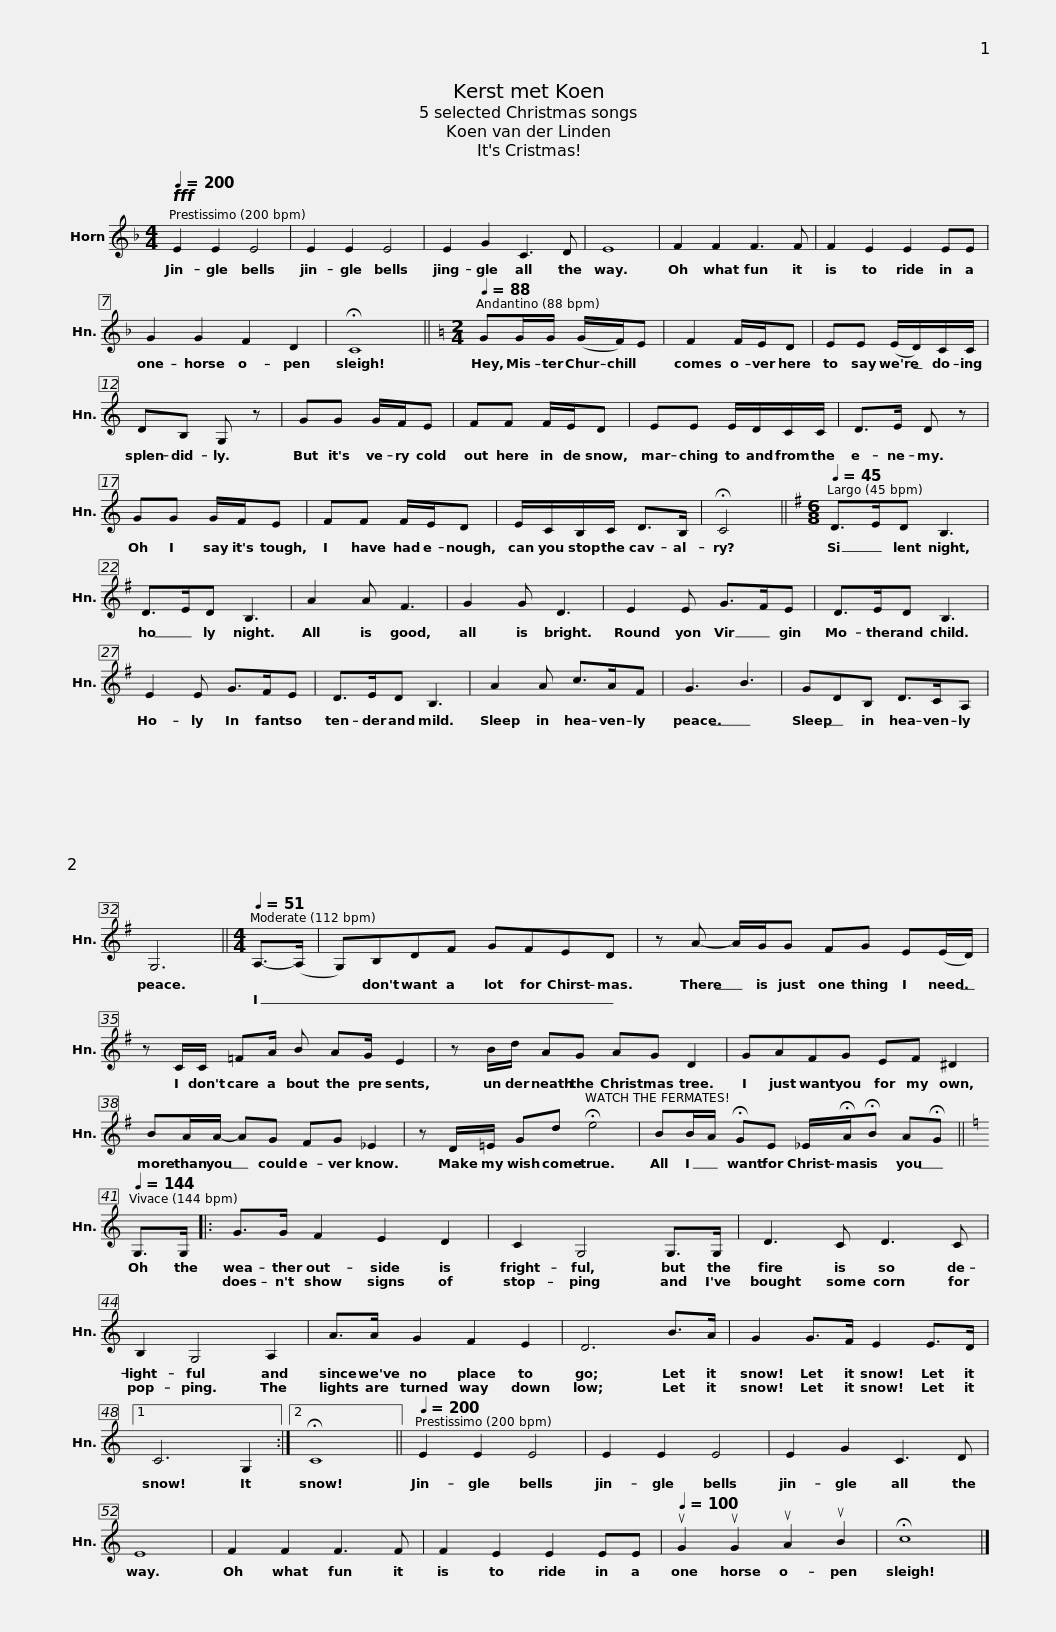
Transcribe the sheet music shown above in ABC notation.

X:1
L:1/8
Q:1/4=200
M:4/4
I:linebreak $
K:none
V:1 treble transpose=-7
V:1
[K:F]!fff! E2 E2 E4 | E2 E2 E4 | E2 G2 C3 D | E8 | F2 F2 F3 F | %5
 F2 E2 E2 EE |$ G2 G2 F2 D2 | !fermata!C8 ||[K:C][M:2/4][Q:1/4=88] GG/G/ (G/F/)E | F2 F/E/D | %10
 EE (E/D/)C/C/ |$ DB, G, z | GG G/F/E | FF F/E/D | EE E/D/C/C/ | %15
 D>E D z |$ GG G/F/E | FF F/E/D | E/C/B,/C/ D>B, | !fermata!C4 || %20
[K:G][M:6/8][Q:1/4=45] D>ED B,3 |$ D>ED B,3 | A2 A F3 | G2 G D3 | E2 E G>FE | %25
 D>ED B,3 |$ E2 E G>FE | D>ED B,3 | A2 A c>AF | G3 B3 | %30
 GDB, D>CA, |$ G,6 ||[M:4/4][Q:1/4=51] A,->(A, | G,)B,DF GFED | z A- A/G/G FG E(E/D/) |$ %35
 z C/C/ =FA/ B AG/ E2 | z B/d/ AG AG D2 |$ GAFG EF ^D2 | BA/A/- AG FG _E2 | z D/!courtesy!=E/ Gd !fermata!e4 |$ %40
 BB/A/ !fermata!GE _E/!fermata!A/!fermata!B A!fermata!G ||[K:C][Q:1/4=144] G,>G, |: G>G F2 E2 D2 | C2 G,4 G,>G, |$ D3 C D3 C | %45
 B,2 G,4 A,2 | A>A G2 F2 E2 | D6 B>A |$ G2 G>F E2 E>D |1 C6 G,2 :|2 %50
 !fermata!C8 ||[Q:1/4=200] E2 E2 E4 | E2 E2 E4 | E2 G2 C3 D | E8 |$ %55
 F2 F2 F3 F | F2 E2 E2 EE |[Q:1/4=100] uG2 uG2 uA2 uB2 | !fermata!c8 |] %59
